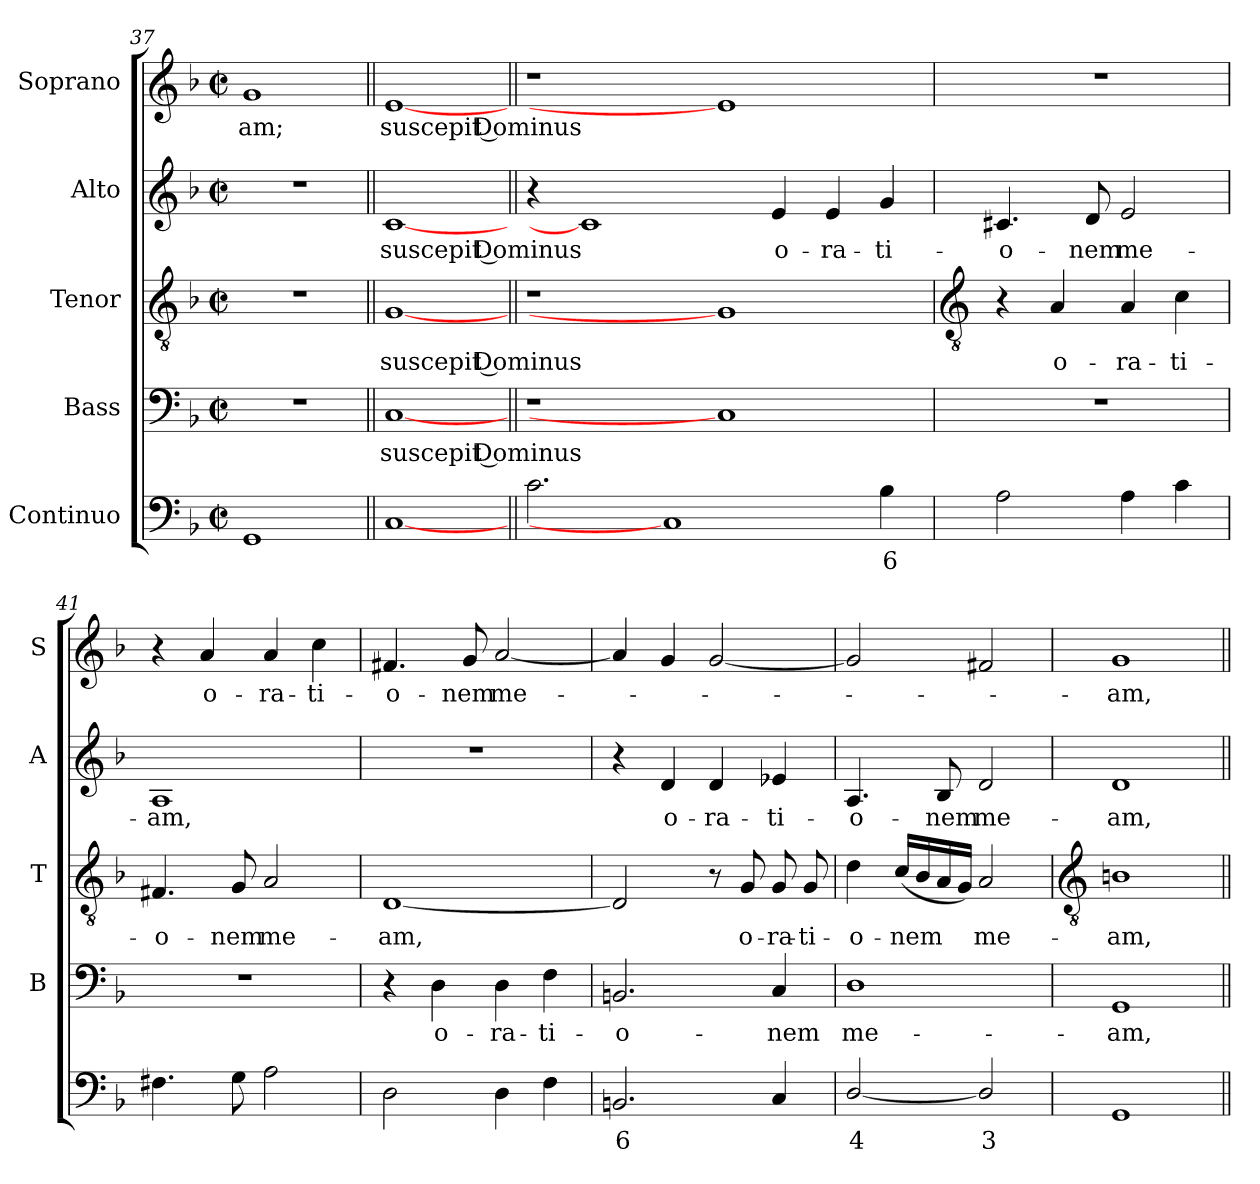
**kern	**text	**kern	**text	**kern	**text	**kern	**text	**kern	**text
*part5	*part5	*part4	*part4	*part3	*part3	*part2	*part2	*part1	*part1
*staff5	*staff5	*staff4	*staff4	*staff3	*staff3	*staff2	*staff2	*staff1	*staff1
*I"Continuo	*	*I"Bass	*	*I"Tenor	*	*I"Alto	*	*I"Soprano	*
*	*	*I'B	*	*I'T	*	*I'A	*	*I'S	*
*clefF4	*	*clefF4	*	*clefGv2	*	*clefG2	*	*clefG2	*
*k[b-]	*	*k[b-]	*	*k[b-]	*	*k[b-]	*	*k[b-]	*
*F:	*	*F:	*	*F:	*	*F:	*	*F:	*
*M2/2	*	*M2/2	*	*M2/2	*	*M2/2	*	*M2/2	*
*met(c|)	*	*met(c|)	*	*met(c|)	*	*met(c|)	*	*met(c|)	*
=37	=37	=37	=37	=37	=37	=37	=37	=37	=37
!	!	!	!	!	!	!	!	!	!LO:LY:b
1GG	.	1r	.	1r	.	1r	.	1g	-am;
=38||	=38||	=38||	=38||	=38||	=38||	=38||	=38||	=38||	=38||
!	!	!	!LO:LY:b	!	!LO:LY:b	!	!LO:LY:b	!	!LO:LY:b
[1C	.	[1C	suscepit Dominus	[1G	suscepit Dominus	[1c	suscepit Dominus	[1e	suscepit Dominus
=39||	=39||	=39||	=39||	=39||	=39||	=39||	=39||	=39||	=39||
2.c	.	1r	.	1r	.	4r	.	1r	.
.	.	.	.	.	.	1c]	.	.	.
1C]	.	.	.	.	.	.	.	.	.
.	.	1C]	.	1G]	.	.	.	1e]	.
!	!	!	!	!	!	!	!LO:LY:b	!	!
.	.	.	.	.	.	4e	o-	.	.
!	!	!	!	!	!	!	!LO:LY:b	!	!
.	.	.	.	.	.	4e	-ra-	.	.
!	!LO:LY:b	!	!	!	!	!	!LO:LY:b	!	!
4B-	6	.	.	.	.	4g	-ti-	.	.
!!LO:LB:g=z
=40	=40	=40	=40	=40	=40	=40	=40	=40	=40
*	*	*	*	*clefGv2	*	*	*	*	*
!	!	!	!	!	!	!	!LO:LY:b	!	!
2A	.	1r	.	4r	.	4.c#X	-o-	1r	.
!	!	!	!	!	!LO:LY:b	!	!	!	!
.	.	.	.	4A	o-	.	.	.	.
!	!	!	!	!	!	!	!LO:LY:b	!	!
.	.	.	.	.	.	8d	-nem	.	.
!	!	!	!	!	!LO:LY:b	!	!LO:LY:b	!	!
4A	.	.	.	4A	-ra-	2e	me-	.	.
!	!	!	!	!	!LO:LY:b	!	!	!	!
4c	.	.	.	4c	-ti-	.	.	.	.
=41	=41	=41	=41	=41	=41	=41	=41	=41	=41
!	!	!	!	!	!LO:LY:b	!	!LO:LY:b	!	!
4.F#X	.	1r	.	4.F#X	-o-	1A	-am,	4r	.
!	!	!	!	!	!	!	!	!	!LO:LY:b
.	.	.	.	.	.	.	.	4a	o-
!	!	!	!	!	!LO:LY:b	!	!	!	!
8G	.	.	.	8G	-nem	.	.	.	.
!	!	!	!	!	!LO:LY:b	!	!	!	!LO:LY:b
2A	.	.	.	2A	me-	.	.	4a	-ra-
!	!	!	!	!	!	!	!	!	!LO:LY:b
.	.	.	.	.	.	.	.	4cc	-ti-
=42	=42	=42	=42	=42	=42	=42	=42	=42	=42
!	!	!	!	!	!LO:LY:b	!	!	!	!LO:LY:b
2D	.	4r	.	[1D	-am,	1r	.	4.f#X	-o-
!	!	!	!LO:LY:b	!	!	!	!	!	!
.	.	4D	o-	.	.	.	.	.	.
!	!	!	!	!	!	!	!	!	!LO:LY:b
.	.	.	.	.	.	.	.	8g	-nem
!	!	!	!LO:LY:b	!	!	!	!	!	!LO:LY:b
4D	.	4D	-ra-	.	.	.	.	[2a	me-
!	!	!	!LO:LY:b	!	!	!	!	!	!
4F	.	4F	-ti-	.	.	.	.	.	.
=43	=43	=43	=43	=43	=43	=43	=43	=43	=43
!	!LO:LY:b	!	!LO:LY:b	!	!	!	!	!	!
2.BBn	6	2.BBn	-o-	2D]	.	4r	.	4a]	.
!	!	!	!	!	!	!	!LO:LY:b	!	!
.	.	.	.	.	.	4d	o-	4g	.
!	!	!	!	!	!	!	!LO:LY:b	!	!
.	.	.	.	8r	.	4d	-ra-	[2g	.
!	!	!	!	!	!LO:LY:b	!	!	!	!
.	.	.	.	8G	o-	.	.	.	.
!	!	!	!LO:LY:b	!	!LO:LY:b	!	!LO:LY:b	!	!
4C	.	4C	-nem	8G	-ra-	4e-X	-ti-	.	.
!	!	!	!	!	!LO:LY:b	!	!	!	!
.	.	.	.	8G	-ti-	.	.	.	.
=44	=44	=44	=44	=44	=44	=44	=44	=44	=44
!	!LO:LY:b	!	!LO:LY:b	!	!LO:LY:b	!	!LO:LY:b	!	!
[2D/	4	1D	me-	4d	-o-	4.A	-o-	2g]	.
!	!	!	!	!	!LO:LY:b	!	!	!	!
.	.	.	.	(<16cLL	-nem	.	.	.	.
.	.	.	.	16B-	.	.	.	.	.
!	!	!	!	!	!	!	!LO:LY:b	!	!
.	.	.	.	16A	.	8B-	-nem	.	.
.	.	.	.	16GJJ)	.	.	.	.	.
!	!LO:LY:b	!	!	!	!LO:LY:b	!	!LO:LY:b	!	!
2D/]	3	.	.	2A	me-	2d	me-	2f#X	.
!!LO:LB:g=z
=45	=45	=45	=45	=45	=45	=45	=45	=45	=45
*	*	*	*	*clefGv2	*	*	*	*	*
!	!	!	!LO:LY:b	!	!LO:LY:b	!	!LO:LY:b	!	!LO:LY:b
1GG	.	1GG	-am,	1Bn	-am,	1d	-am,	1g	am,
=||	=||	=||	=||	=||	=||	=||	=||	=||	=||
*-	*-	*-	*-	*-	*-	*-	*-	*-	*-
